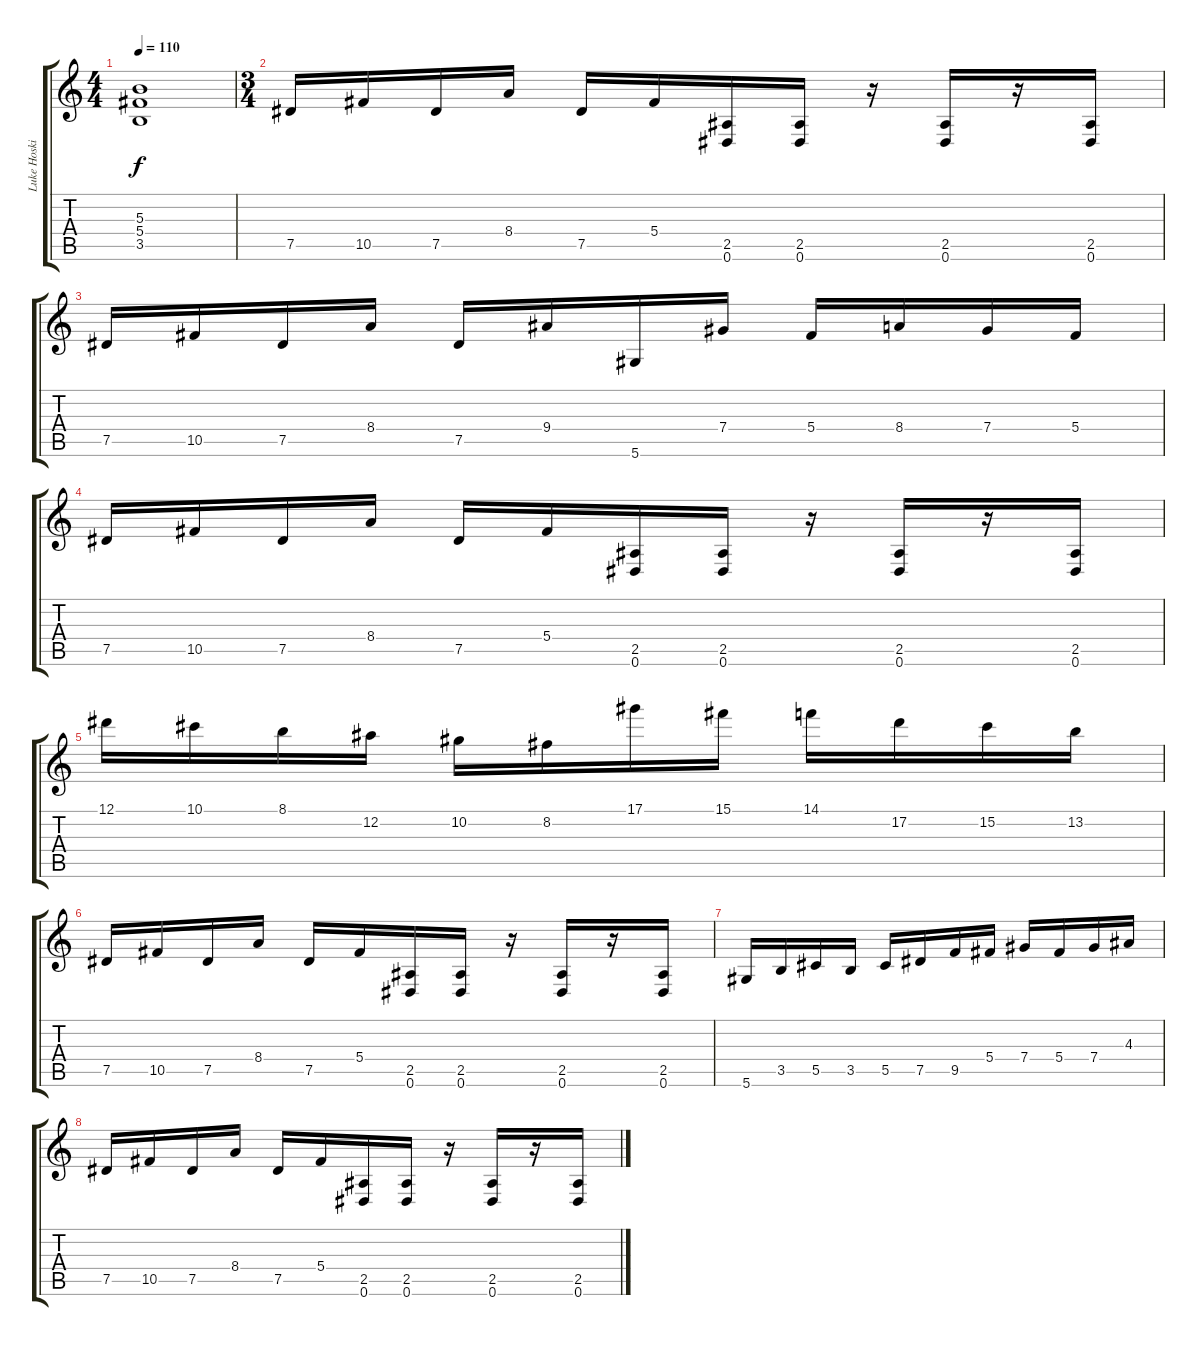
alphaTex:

\track ("Luke Hoskin" "Luke Hoski") {instrument overdrivenguitar}
\staff {score tabs}
\tuning (Eb4 Bb3 Gb3 Db3 Ab2 Eb2) {hide}
\ts (4 4)
\tempo 110
\clef g2
\ks c
(5.3{t} 5.4{t} 3.5{t}).1{dy f} |
\ts (3 4)
7.5.16 10.5.16 7.5.16 8.4.16 7.5.16 5.4.16 (2.5 0.6).16 (2.5 0.6).16 r.16 (2.5 0.6).16 r.16 (2.5 0.6).16 |
7.5.16 10.5.16 7.5.16 8.4.16 7.5.16 9.4.16 5.6.16 7.4.16 5.4.16 8.4.16 7.4.16 5.4.16 |
7.5.16 10.5.16 7.5.16 8.4.16 7.5.16 5.4.16 (2.5 0.6).16 (2.5 0.6).16 r.16 (2.5 0.6).16 r.16 (2.5 0.6).16 |
12.1.16 10.1.16 8.1.16 12.2.16 10.2.16 8.2.16 17.1.16 15.1.16 14.1.16 17.2.16 15.2.16 13.2.16 |
7.5.16 10.5.16 7.5.16 8.4.16 7.5.16 5.4.16 (2.5 0.6).16 (2.5 0.6).16 r.16 (2.5 0.6).16 r.16 (2.5 0.6).16 |
5.6.16 3.5.16 5.5.16 3.5.16 5.5.16 7.5.16 9.5.16 5.4.16 7.4.16 5.4.16 7.4.16 4.3.16 |
7.5.16 10.5.16 7.5.16 8.4.16 7.5.16 5.4.16 (2.5 0.6).16 (2.5 0.6).16 r.16 (2.5 0.6).16 r.16 (2.5 0.6).16
